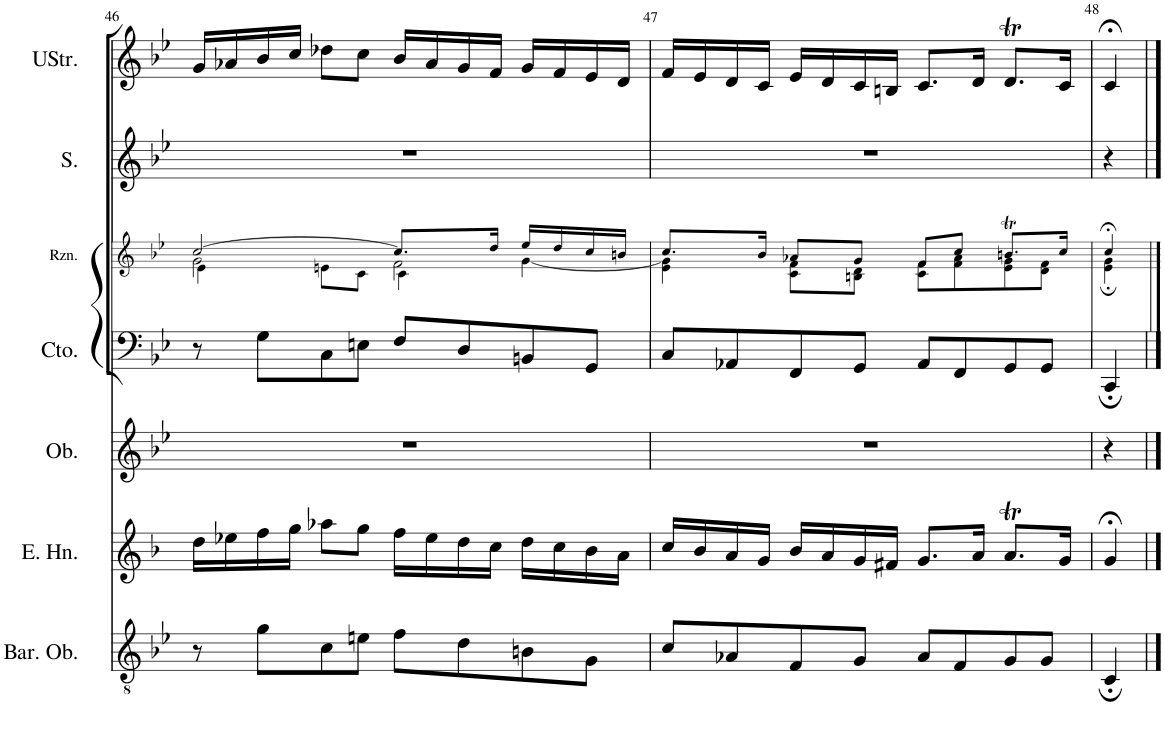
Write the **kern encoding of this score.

**kern	**kern	**kern	**kern	**kern	**kern	**kern
*part7	*part6	*part5	*part4	*part3	*part2	*part1
*staff7	*staff6	*staff5	*staff4	*staff3	*staff2	*staff1
*I"Baritone Oboe	*I"English Horn	*I"Oboe	*I"Continuo	*I"Realization	*I"Soprano	*I"Strings
*I'Bar. Ob.	*I'E. Hn.	*I'Ob.	*I'Cto.	*I'Rzn.	*I'S.	*
!!LO:PB:g=z
*clefGv2	*clefG2	*clefG2	*clefF4	*clefG2	*clefG2	*clefG2
*	*Trd4c7	*	*	*	*	*
*k[b-e-]	*k[b-]	*k[b-e-]	*k[b-e-]	*k[b-e-]	*k[b-e-]	*k[b-e-]
*M4/4	*M4/4	*M4/4	*M4/4	*M4/4	*M4/4	*M4/4
*met(c)	*met(c)	*met(c)	*met(c)	*met(c)	*met(c)	*met(c)
=46	=46	=46	=46	=46	=46	=46
*	*	*	*	*^	*	*
*	*	*	*	*	*^	*	*
8r	16dd\LL	1r	8r	[2cc/	2g\	4e-\	1r	16g/LL
.	16ee-X\	.	.	.	.	.	.	16a-X/
8g\L	16ff\	.	8G\L	.	.	.	.	16b-/
.	16gg\JJ	.	.	.	.	.	.	16cc/JJ
8c\	8aa-X\L	.	8C\	.	.	8en\L	.	8dd-X\L
8en\J	8gg\J	.	8En\J	.	.	8c\J	.	8cc\J
8f\L	16ff\LL	.	8F/L	8.cc/L]	2f\	4c\	.	16b-/LL
.	16ee-\	.	.	.	.	.	.	16a-/
8d\	16dd\	.	8D/	.	.	.	.	16g/
.	16cc\JJ	.	.	16dd/Jk	.	.	.	16f/JJ
8Bn\	16dd\LL	.	8BBn/	16ee-/LL	.	[4g\	.	16g/LL
.	16cc\	.	.	16dd/	.	.	.	16f/
8G\J	16b-\	.	8GG/J	16cc/	.	.	.	16e-/
.	16a\JJ	.	.	16bn/JJ	.	.	.	16d/JJ
*	*	*	*	*	*v	*v	*	*
=47	=47	=47	=47	=47	=47	=47	=47
8c/L	16cc/LL	1r	8C/L	8.cc/L	4e-\ 4g\]	1r	16f/LL
.	16b-/	.	.	.	.	.	16e-/
8A-X/	16a/	.	8AA-X/	.	.	.	16d/
.	16g/JJ	.	.	16b-/Jk	.	.	16c/JJ
8F/	16b-/LL	.	8FF/	8a-X/L	8c\ 8f\L	.	16e-/LL
.	16a/	.	.	.	.	.	16d/
8G/J	16g/	.	8GG/J	8g/J	8Bn\ 8d\J	.	16c/
.	16f#X/JJ	.	.	.	.	.	16Bn/JJ
8A-/L	8.g/L	.	8AA-/L	8f/L	8c\ 8f\L	.	8.c/L
8F/	.	.	8FF/	8cc/J	8f\ 8a-\	.	.
.	16a/Jk	.	.	.	.	.	16d/Jk
8G/	8.at/L	.	8GG/	8.bnt/L	8e-\ 8g\	.	8.dt/L
8G/J	.	.	8GG/J	.	8d\ 8f\J	.	.
.	16g/Jk	.	.	16cc/Jk	.	.	16c/Jk
=48	=48	=48	=48	=48	=48	=48	=48
4C;/	4g;</	4r	4CC;/	4cc;</	4e-\; 4g\;	4r	4c;</
*	*	*	*	*v	*v	*	*
==	==	==	==	==	==	==
*-	*-	*-	*-	*-	*-	*-
